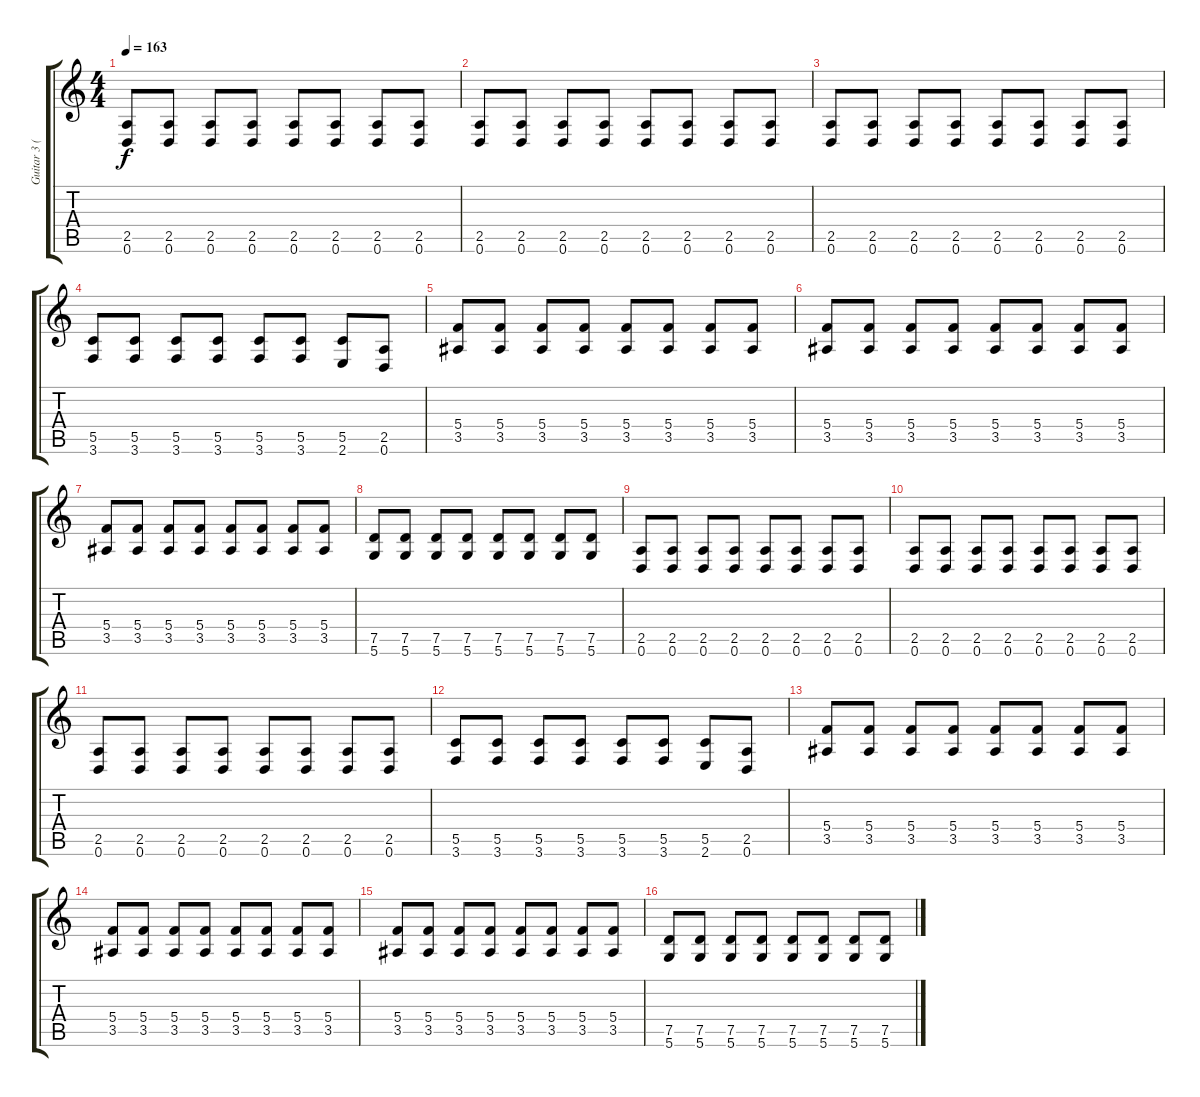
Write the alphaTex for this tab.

\track ("Guitar 3 (Dist)" "Guitar 3 (") {instrument distortionguitar}
\staff {score tabs}
\tuning (D4 A3 F3 C3 G2 D2) {hide}
\ts (4 4)
\tempo 163
\clef g2
\ks c
(2.5 0.6).8{dy f instrument distortionguitar} (2.5 0.6).8 (2.5 0.6).8 (2.5 0.6).8 (2.5 0.6).8 (2.5 0.6).8 (2.5 0.6).8 (2.5 0.6).8 |
(2.5 0.6).8 (2.5 0.6).8 (2.5 0.6).8 (2.5 0.6).8 (2.5 0.6).8 (2.5 0.6).8 (2.5 0.6).8 (2.5 0.6).8 |
(2.5 0.6).8 (2.5 0.6).8 (2.5 0.6).8 (2.5 0.6).8 (2.5 0.6).8 (2.5 0.6).8 (2.5 0.6).8 (2.5 0.6).8 |
(5.5 3.6).8 (5.5 3.6).8 (5.5 3.6).8 (5.5 3.6).8 (5.5 3.6).8 (5.5 3.6).8 (5.5 2.6).8 (2.5 0.6).8 |
(5.4 3.5).8 (5.4 3.5).8 (5.4 3.5).8 (5.4 3.5).8 (5.4 3.5).8 (5.4 3.5).8 (5.4 3.5).8 (5.4 3.5).8 |
(5.4 3.5).8 (5.4 3.5).8 (5.4 3.5).8 (5.4 3.5).8 (5.4 3.5).8 (5.4 3.5).8 (5.4 3.5).8 (5.4 3.5).8 |
(5.4 3.5).8 (5.4 3.5).8 (5.4 3.5).8 (5.4 3.5).8 (5.4 3.5).8 (5.4 3.5).8 (5.4 3.5).8 (5.4 3.5).8 |
(7.5 5.6).8 (7.5 5.6).8 (7.5 5.6).8 (7.5 5.6).8 (7.5 5.6).8 (7.5 5.6).8 (7.5 5.6).8 (7.5 5.6).8 |
(2.5 0.6).8 (2.5 0.6).8 (2.5 0.6).8 (2.5 0.6).8 (2.5 0.6).8 (2.5 0.6).8 (2.5 0.6).8 (2.5 0.6).8 |
(2.5 0.6).8 (2.5 0.6).8 (2.5 0.6).8 (2.5 0.6).8 (2.5 0.6).8 (2.5 0.6).8 (2.5 0.6).8 (2.5 0.6).8 |
(2.5 0.6).8 (2.5 0.6).8 (2.5 0.6).8 (2.5 0.6).8 (2.5 0.6).8 (2.5 0.6).8 (2.5 0.6).8 (2.5 0.6).8 |
(5.5 3.6).8 (5.5 3.6).8 (5.5 3.6).8 (5.5 3.6).8 (5.5 3.6).8 (5.5 3.6).8 (5.5 2.6).8 (2.5 0.6).8 |
(5.4 3.5).8 (5.4 3.5).8 (5.4 3.5).8 (5.4 3.5).8 (5.4 3.5).8 (5.4 3.5).8 (5.4 3.5).8 (5.4 3.5).8 |
(5.4 3.5).8 (5.4 3.5).8 (5.4 3.5).8 (5.4 3.5).8 (5.4 3.5).8 (5.4 3.5).8 (5.4 3.5).8 (5.4 3.5).8 |
(5.4 3.5).8 (5.4 3.5).8 (5.4 3.5).8 (5.4 3.5).8 (5.4 3.5).8 (5.4 3.5).8 (5.4 3.5).8 (5.4 3.5).8 |
(7.5 5.6).8 (7.5 5.6).8 (7.5 5.6).8 (7.5 5.6).8 (7.5 5.6).8 (7.5 5.6).8 (7.5 5.6).8 (7.5 5.6).8
